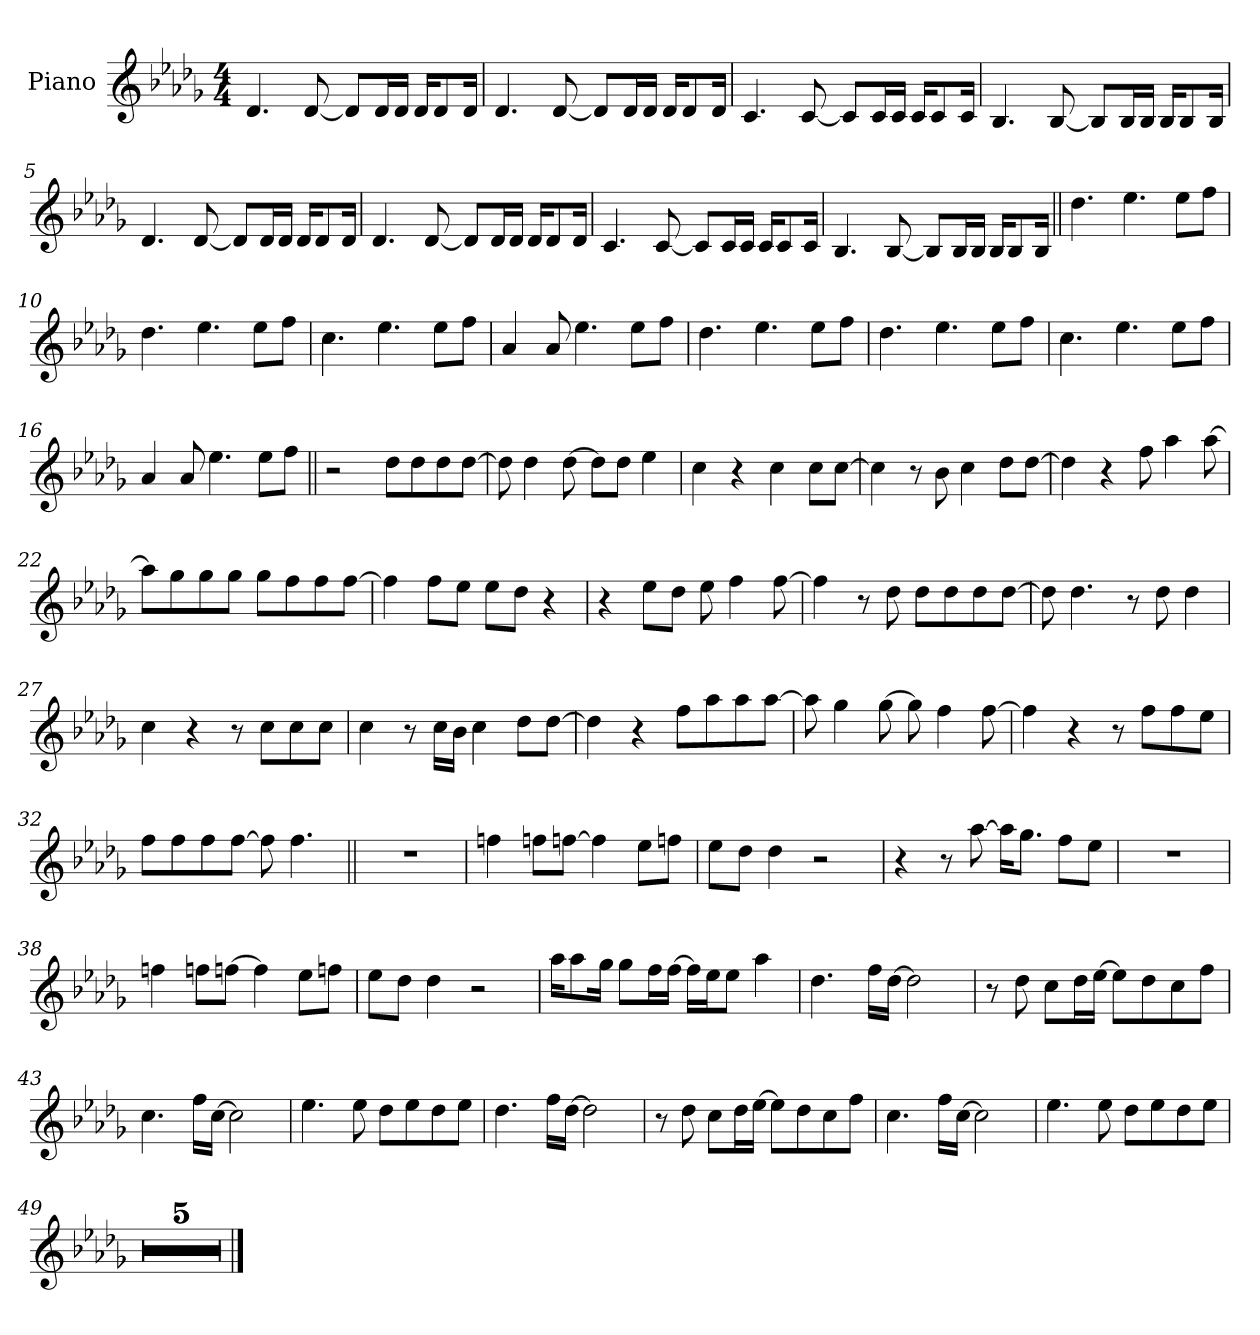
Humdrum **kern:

**kern
*part1
*staff1
*I"Piano
*I'Pno.
*clefG2
*k[b-e-a-d-g-]
*M4/4
=1
4.d-!
[8d-!
8d-!L]
16d-!L
16d-!JJ
16d-!KL
8d-!
16d-!Jk
=2
4.d-!
[8d-!
8d-!L]
16d-!L
16d-!JJ
16d-!KL
8d-!
16d-!Jk
=3
4.c!
[8c!
8c!L]
16c!L
16c!JJ
16c!KL
8c!
16c!Jk
=4
4.B-!
[8B-!
8B-!L]
16B-!L
16B-!JJ
16B-!KL
8B-!
16B-!Jk
=5
4.d-!
[8d-!
8d-!L]
16d-!L
16d-!JJ
16d-!KL
8d-!
16d-!Jk
=6
4.d-!
[8d-!
8d-!L]
16d-!L
16d-!JJ
16d-!KL
8d-!
16d-!Jk
=7
4.c!
[8c!
8c!L]
16c!L
16c!JJ
16c!KL
8c!
16c!Jk
=8
4.B-!
[8B-!
8B-!L]
16B-!L
16B-!JJ
16B-!KL
8B-!
16B-!Jk
=9||
4.dd-
4.ee-
8ee-L
8ffJ
=10
4.dd-
4.ee-
8ee-L
8ffJ
=11
4.cc
4.ee-
8ee-L
8ffJ
=12
4a-
8a-
4.ee-
8ee-L
8ffJ
=13
4.dd-
4.ee-
8ee-L
8ffJ
=14
4.dd-
4.ee-
8ee-L
8ffJ
=15
4.cc
4.ee-
8ee-L
8ffJ
=16
4a-
8a-
4.ee-
8ee-L
8ffJ
=17||
2r
8dd-L
8dd-
8dd-
[8dd-J
=18
8dd-]
4dd-
[8dd-
8dd-L]
8dd-J
4ee-
=19
4cc
4r
4cc
8ccL
[8ccJ
=20
4cc]
8r
8b-
4cc
8dd-L
[8dd-J
=21
4dd-]
4r
8ff
4aa-
[8aa-
=22
8aa-L]
8gg-
8gg-
8gg-J
8gg-L
8ff
8ff
[8ffJ
=23
4ff]
8ffL
8ee-J
8ee-L
8dd-J
4r
=24
4r
8ee-L
8dd-J
8ee-
4ff
[8ff
=25
4ff]
8r
8dd-
8dd-L
8dd-
8dd-
[8dd-J
=26
8dd-]
4.dd-
8r
8dd-
4dd-
=27
4cc
4r
8r
8ccL
8cc
8ccJ
=28
4cc
8r
16ccLL
16b-JJ
4cc
8dd-L
[8dd-J
=29
4dd-]
4r
8ffL
8aa-
8aa-
[8aa-J
=30
8aa-]
4gg-
[8gg-
8gg-]
4ff
[8ff
=31
4ff]
4r
8r
8ffL
8ff
8ee-J
=32
8ffL
8ff
8ff
[8ffJ
8ff]
4.ff
=33||
1r
=34
4ffn
8ffnL
[8ffnJ
4ffn]
8ee-L
8ffnJ
=35
8ee-L
8dd-J
4dd-
2r
=36
4r
8r
[8aa-
16aa-KL]
8.gg-J
8ffL
8ee-J
=37
1r
=38
4ffn
8ffnL
[8ffnJ
4ffn]
8ee-L
8ffnJ
=39
8ee-L
8dd-J
4dd-
2r
=40
16aa-KL
8aa-
16gg-Jk
8gg-L
16ffL
[16ffJJ
16ffLL]
16ee-J
8ee-J
4aa-
=41
4.dd-
16ffLL
[16dd-JJ
2dd-]
=42
8r
8dd-
8ccL
16dd-L
[16ee-JJ
8ee-L]
8dd-
8cc
8ffJ
=43
4.cc
16ffLL
[16ccJJ
2cc]
=44
4.ee-
8ee-
8dd-L
8ee-
8dd-
8ee-J
=45
4.dd-
16ffLL
[16dd-JJ
2dd-]
=46
8r
8dd-
8ccL
16dd-L
[16ee-JJ
8ee-L]
8dd-
8cc
8ffJ
=47
4.cc
16ffLL
[16ccJJ
2cc]
=48
4.ee-
8ee-
8dd-L
8ee-
8dd-
8ee-J
=49
1r
=50
1r
=51
1r
=52
1r
=53
1r
==
*-
